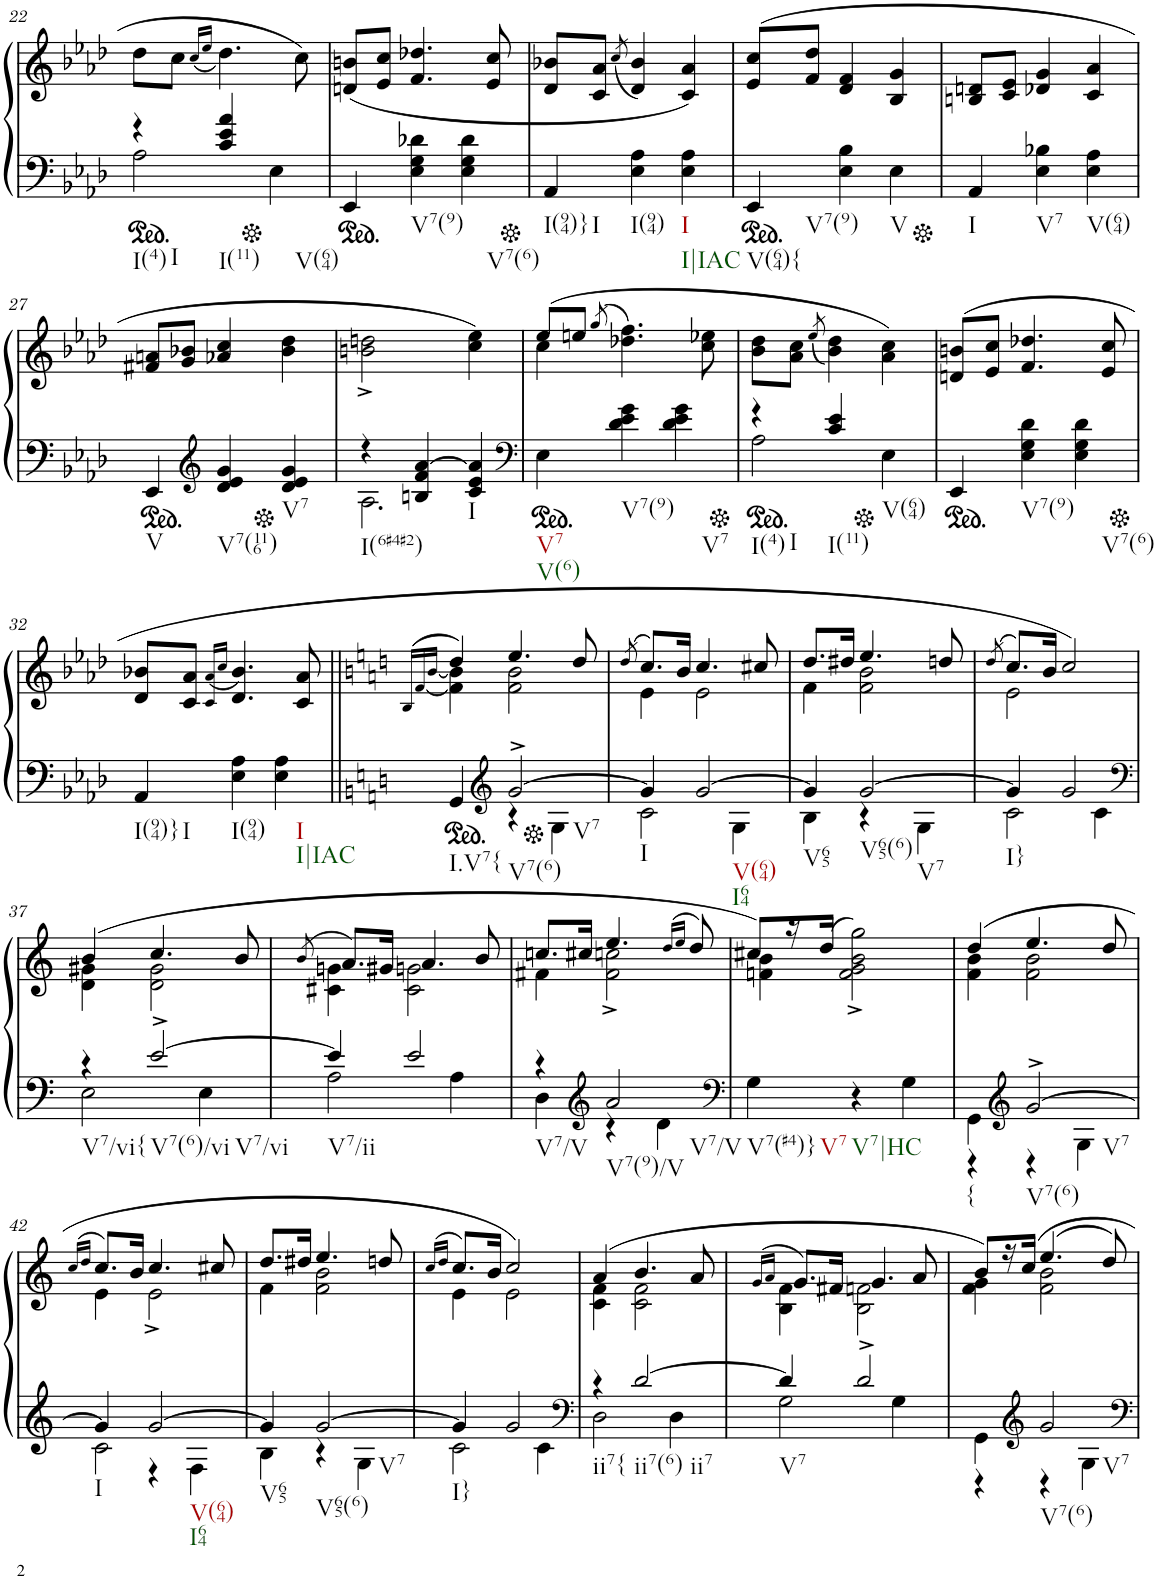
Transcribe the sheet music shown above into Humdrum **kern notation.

**kern	**kern
*part2	*part1
*staff2	*staff1
*I"piano	*I"piano
*I'Pno	*I'Pno
!!LO:PB:g=z
*clefF4	*clefG2
*k[b-e-a-d-]	*k[b-e-a-d-]
*M3/4	*M3/4
*ped	*
=22	=22
*^	*
!LO:TX:b:t=I(4)	!	!
!LO:TX:b:t=I	!	!
4r	2A-\	8dd-\L
.	.	8cc\J
.	.	(16qcc/LL
.	.	16qee-/JJ
!LO:TX:b:t=I(11)	!	!
4c/ 4e-/ 4a-/	.	4.dd-\)
*Xped	*	*
!LO:TX:b:t=V(64)	!	!
4E-\	4ryy	.
.	.	8cc\
*v	*v	*
=23	=23
*ped	*
4EE-/	(<8dn/ 8bn/L
.	8e-/ 8cc/J
!LO:TX:b:t=V7(9)	!
4E-\ 4G\ 4d-X\	4.f/ 4.dd-X/
!LO:TX:b:t=V7(6)	!
4E-\ 4G\ 4d-\	.
.	8e-/ 8cc/
=24	=24
*Xped	*
!LO:TX:b:t=I(94)}	!
!LO:TX:b:t=I	!
4AA-/	8d-/ 8b-X/L
.	8c/ 8a-/J
.	(8qcc/
!LO:TX:b:t=I(94)	!
4E-\ 4A-\	4d-/ 4b-/)
!LO:TX:b:t=I	!
!LO:TX:b:t=I|IAC	!
4E-\ 4A-\	4c/ 4a-/)
=25	=25
*ped	*
!LO:TX:b:t=V(64){	!
!LO:TX:b:t=V7(9)	!
4EE-/	(8e-/ 8cc/L
.	8f/ 8dd-/J
4E-\ 4B-\	4d-/ 4f/
!LO:TX:b:t=V	!
4E-\	4B-/ 4g/
=26	=26
*Xped	*
!LO:TX:b:t=I	!
4AA-/	8Bn/ 8dn/L
.	8c/ 8e-/J
!LO:TX:b:t=V7	!
4E-\ 4B-X\	4d-X/ 4g/
!LO:TX:b:t=V(64)	!
4E-\ 4A-\	4c/ 4a-/
!!LO:LB:g=z
=27	=27
*ped	*
!LO:TX:b:t=V	!
4EE-/	8f#X/ 8an/L
.	8g/ 8b-X/J
*clefG2	*
!LO:TX:b:t=V7(116)	!
4d-/ 4e-/ 4g/	4a-X/ 4cc/
*Xped	*
!LO:TX:b:t=V7	!
4d-/ 4e-/ 4g/	4b-\ 4dd-\
=28	=28
*^	*
!LO:TX:b:t=I(6#4#2)	!	!
4r	2.A-\	2bn\^< 2ddn\^<
4Bn/ 4f/ [4a-/	.	.
!LO:TX:b:t=I	!	!
4c/ 4e-/ 4a-/]	.	4cc\ 4ee-\)
*v	*v	*
=29	=29
*clefF4	*
*ped	*
*	*^
!LO:TX:b:t=V7	!	!
!LO:TX:b:t=V(6)	!	!
4E-\	(8ee-/L	4cc\
.	8een/J	.
.	(>8qgg/	.
!LO:TX:b:t=V7(9)	!	!
4d-\ 4e-\ 4g\	4.dd-X\ 4.ff\)	2ryy
!LO:TX:b:t=V7	!	!
4d-\ 4e-\ 4g\	.	.
.	8cc\ 8ee-X\	.
*	*v	*v
=30	=30
*Xped	*
*ped	*
*^	*
!LO:TX:b:t=I(4)	!	!
!LO:TX:b:t=I	!	!
4r	2A-\	8b-\ 8dd-\L
.	.	8a-\ 8cc\J
.	.	(8qee-/
!LO:TX:b:t=I(11)	!	!
4c/ 4e-/	.	4b-\ 4dd-\)
*Xped	*	*
!LO:TX:b:t=V(64)	!	!
4E-\	4ryy	4a-\ 4cc\)
*v	*v	*
=31	=31
*ped	*
4EE-/	(8dn/ 8bn/L
.	8e-/ 8cc/J
!LO:TX:b:t=V7(9)	!
4E-\ 4G\ 4d-\	4.f/ 4.dd-X/
!LO:TX:b:t=V7(6)	!
4E-\ 4G\ 4d-\	.
.	8e-/ 8cc/
!!LO:LB:g=z
=32	=32
*Xped	*
!LO:TX:b:t=I(94)}	!
!LO:TX:b:t=I	!
4AA-/	8d-/ 8b-X/L
.	8c/ 8a-/J
.	(16qc/ 16qa-/LL
.	16qcc/JJ
!LO:TX:b:t=I(94)	!
4E-\ 4A-\	4.d-/ 4.b-/)
!LO:TX:b:t=I	!
!LO:TX:b:t=I|IAC	!
4E-\ 4A-\	.
.	8c/ 8a-/
=33||	=33||
*k[]	*k[]
*	*^
.	.	(>16qB/LL
.	.	[<16qf/
.	.	[<16qb/JJ
*	*v	*v
*ped	*
*^	*^
!LO:TX:b:t=I.V7{	!	!	!
4GG/	4ryy	(4dd/	4f\] 4b\]
*clefG2	*	*	*
!LO:TX:b:t=V7(6)	!	!	!
!LO:TX:b:t=V7	!	!	!
[2g^/	4r	4.ee/	2f\ 2b\
*Xped	*	*	*
.	4G\	.	.
.	.	8dd/	.
=34	=34	=34	=34
.	.	8qdd/	.
!LO:TX:b:t=I	!	!	!
4g/]	2c\	8.cc/L)	4e\
.	.	16b/Jk	.
!LO:TX:b:t=V(64)	!	!	!
!LO:TX:b:t=I64	!	!	!
[2g/	.	4.cc/	2e\
.	4G\	.	.
.	.	8cc#X/	.
=35	=35	=35	=35
!LO:TX:b:t=V65	!	!	!
4g/]	4B\	8.dd/L	4f\
.	.	16dd#X/Jk	.
!LO:TX:b:t=V65(6)	!	!	!
!LO:TX:b:t=V7	!	!	!
[2g/	4r	4.ee/	2f\ 2b\
.	4G\	.	.
.	.	8ddn/	.
=36	=36	=36	=36
.	.	(8qdd/	.
!LO:TX:b:t=I}	!	!	!
4g/]	2c\	8.cc/L)	2e\
.	.	16b/Jk	.
2g/	.	2cc/)	.
.	4c\	.	4ryy
!!LO:LB:g=z	!!
=37	=37	=37	=37
*clefF4	*	*	*
!LO:TX:b:t=V7/vi{	!	!	!
4r	2E\	(4b/	4d\ 4g#X\
!LO:TX:b:t=V7(6)/vi	!	!	!
!LO:TX:b:t=V7/vi	!	!	!
[2e^/	.	4.cc/	2d\ 2g#\
.	4E\	.	.
.	.	8b/	.
=38	=38	=38	=38
.	.	(>8qb/	.
!LO:TX:b:t=V7/ii	!	!	!
4e/]	2A\	8.a/L)	4c#X\ 4gn\
.	.	16g#X/Jk	.
2e/	.	4.a/	2c#\ 2gn\
.	4A\	.	.
.	.	8b/	.
=39	=39	=39	=39
!LO:TX:b:t=V7/V	!	!	!
4r	4D\	8.ccn/L	4f#X\
.	.	16cc#X/Jk	.
*clefG2	*	*	*
!LO:TX:b:t=V7(9)/V	!	!	!
!LO:TX:b:t=V7/V	!	!	!
2a/	4r	4.ee/	2f#\^ 2ccn\^
.	4d\	.	.
.	.	(16qdd/LL	.
.	.	16qee/JJ	.
.	.	8dd/)	.
*v	*v	*	*
=40	=40	=40
*clefF4	*	*
!LO:TX:b:t=V7(#4)}	!	!
!LO:TX:b:t=V7	!	!
4G\	8cc#X/L)	4fn\ 4b\
.	16r	.
.	(16dd/JJ	.
!LO:TX:b:t=V7|HC	!	!
4r	2f\^< 2g\^< 2b\^< 2gg\^<)	2ryy
4G\	.	.
=41	=41	=41
*^	*	*
!LO:TX:b:t={	!	!	!
4GG\	4r	(4dd/	4f\ 4b\
*clefG2	*	*	*
!LO:TX:b:t=V7(6)	!	!	!
!LO:TX:b:t=V7	!	!	!
[2g^/	4r	4.ee/	2f\ 2b\
.	4G\	.	.
.	.	8dd/	.
*v	*v	*	*
!!LO:LB:g=z	!!
=42	=42	=42
.	(16qcc/LL	.
.	16qdd/JJ	.
*^	*	*
*	*^	*	*
!LO:TX:b:t=I	!	!	!	!
4g/]	2c\	4ryy	8.cc/L)	4e\
.	.	.	16b/Jk	.
!LO:TX:b:t=V(64)	!	!	!	!
!LO:TX:b:t=I64	!	!	!	!
[2g/	.	4r	4.cc/	2e^\
.	4F\	4ryy	.	.
.	.	.	8cc#X/	.
*	*v	*v	*	*
=43	=43	=43	=43
!LO:TX:b:t=V65	!	!	!
4g/]	4B\	8.dd/L	4f\
.	.	16dd#X/Jk	.
!LO:TX:b:t=V65(6)	!	!	!
!LO:TX:b:t=V7	!	!	!
[2g/	4r	4.ee/	2f\ 2b\
.	4G\	.	.
.	.	8ddn/	.
=44	=44	=44	=44
.	.	(16qcc/LL	.
.	.	16qdd/JJ	.
!LO:TX:b:t=I}	!	!	!
4g/]	2c\	8.cc/L)	4e\
.	.	16b/Jk	.
2g/	.	2cc/)	2e\
.	4c\	.	.
=45	=45	=45	=45
*clefF4	*	*	*
!LO:TX:b:t=ii7{	!	!	!
4r	2D\	(4a/	4c\ 4f\
!LO:TX:b:t=ii7(6)	!	!	!
!LO:TX:b:t=ii7	!	!	!
[2d/	.	4.b/	2c\ 2f\
.	4D\	.	.
.	.	8a/	.
=46	=46	=46	=46
.	.	(16qg/LL	.
.	.	16qa/JJ	.
!LO:TX:b:t=V7	!	!	!
4d/]	2G\	8.g/L)	4B\ 4f\
.	.	16f#X/Jk	.
2d^/	.	4.g/	2B\ 2fn\
.	4G\	.	.
.	.	8a/	.
=47	=47	=47	=47
4GG\	4r	8b/L)	4f\ 4g\
.	.	16r	.
.	.	16cc/JJ	.
*clefG2	*	*	*
!LO:TX:b:t=V7(6)	!	!	!
!LO:TX:b:t=V7	!	!	!
2g/	4r	(4.ee/	2f\ 2b\
.	4G\	.	.
.	.	8dd/)	.
*v	*v	*	*
*	*v	*v
=	=
*-	*-
